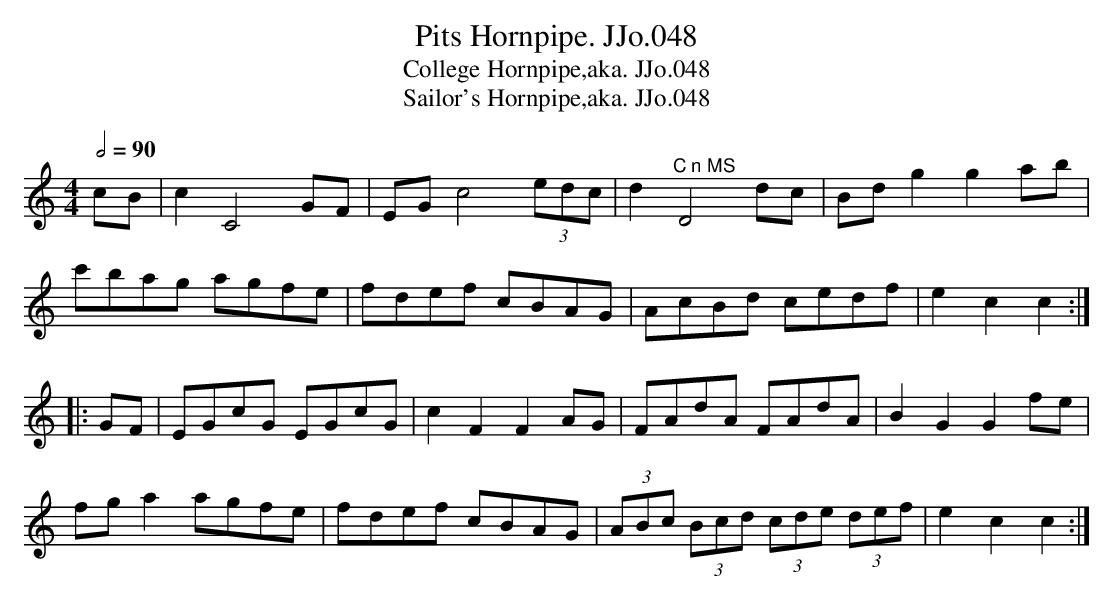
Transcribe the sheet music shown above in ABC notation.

X:1
T:Pits Hornpipe. JJo.048
T:College Hornpipe,aka. JJo.048
T:Sailor's Hornpipe,aka. JJo.048
L:1/8
M:4/4
Q:1/2=90
K:C
cB|c2C4GF|EGc4 (3edc|d2"^C n MS"D4dc|Bdg2g2ab|!
c'bag agfe|fdef cBAG|AcBd cedf|e2c2c2::!
GF|EGcG EGcG|c2F2F2AG|FAdA FAdA|B2G2G2fe|!
fga2agfe|fdef cBAG|(3ABc (3Bcd (3cde (3def|e2c2c2:|
